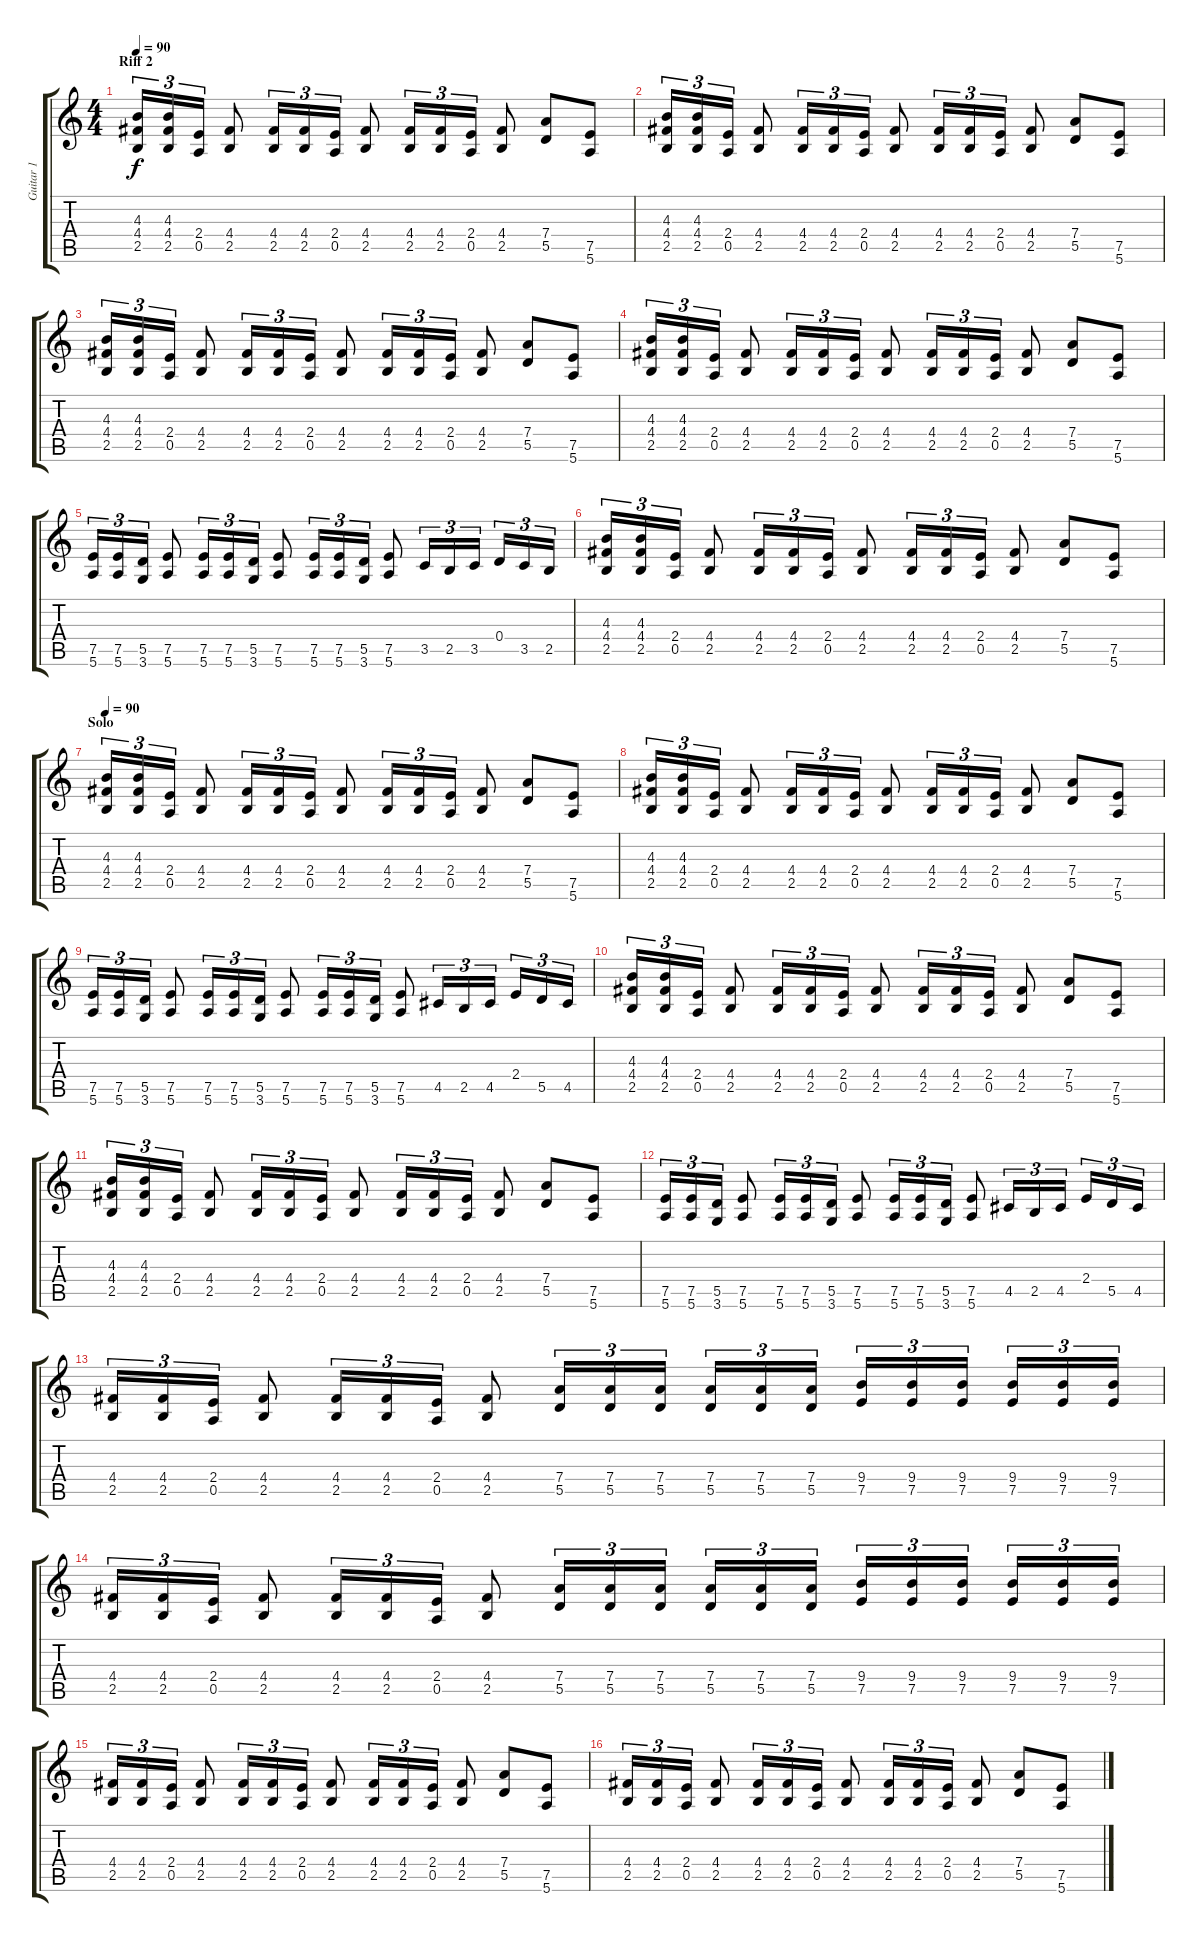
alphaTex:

\track ("Guitar 1 " "Guitar 1 ") {instrument overdrivenguitar}
\staff {score tabs}
\tuning (E4 B3 G3 D3 A2 E2) {hide}
\ts (4 4)
\section ("" "Riff 2")
\tempo 90
\clef g2
\ks c
(4.3 4.4 2.5).16{tu (3 2) dy f} (4.3 4.4 2.5).16{tu (3 2)} (2.4 0.5).16{tu (3 2)} (4.4 2.5).8 (4.4 2.5).16{tu (3 2)} (4.4 2.5).16{tu (3 2)} (2.4 0.5).16{tu (3 2)} (4.4 2.5).8 (4.4 2.5).16{tu (3 2)} (4.4 2.5).16{tu (3 2)} (2.4 0.5).16{tu (3 2)} (4.4 2.5).8 (7.4 5.5).8 (7.5 5.6).8 |
(4.3 4.4 2.5).16{tu (3 2)} (4.3 4.4 2.5).16{tu (3 2)} (2.4 0.5).16{tu (3 2)} (4.4 2.5).8 (4.4 2.5).16{tu (3 2)} (4.4 2.5).16{tu (3 2)} (2.4 0.5).16{tu (3 2)} (4.4 2.5).8 (4.4 2.5).16{tu (3 2)} (4.4 2.5).16{tu (3 2)} (2.4 0.5).16{tu (3 2)} (4.4 2.5).8 (7.4 5.5).8 (7.5 5.6).8 |
(4.3 4.4 2.5).16{tu (3 2)} (4.3 4.4 2.5).16{tu (3 2)} (2.4 0.5).16{tu (3 2)} (4.4 2.5).8 (4.4 2.5).16{tu (3 2)} (4.4 2.5).16{tu (3 2)} (2.4 0.5).16{tu (3 2)} (4.4 2.5).8 (4.4 2.5).16{tu (3 2)} (4.4 2.5).16{tu (3 2)} (2.4 0.5).16{tu (3 2)} (4.4 2.5).8 (7.4 5.5).8 (7.5 5.6).8 |
(4.3 4.4 2.5).16{tu (3 2)} (4.3 4.4 2.5).16{tu (3 2)} (2.4 0.5).16{tu (3 2)} (4.4 2.5).8 (4.4 2.5).16{tu (3 2)} (4.4 2.5).16{tu (3 2)} (2.4 0.5).16{tu (3 2)} (4.4 2.5).8 (4.4 2.5).16{tu (3 2)} (4.4 2.5).16{tu (3 2)} (2.4 0.5).16{tu (3 2)} (4.4 2.5).8 (7.4 5.5).8 (7.5 5.6).8 |
(7.5 5.6).16{tu (3 2)} (7.5 5.6).16{tu (3 2)} (5.5 3.6).16{tu (3 2)} (7.5 5.6).8 (7.5 5.6).16{tu (3 2)} (7.5 5.6).16{tu (3 2)} (5.5 3.6).16{tu (3 2)} (7.5 5.6).8 (7.5 5.6).16{tu (3 2)} (7.5 5.6).16{tu (3 2)} (5.5 3.6).16{tu (3 2)} (7.5 5.6).8 3.5.16{tu (3 2)} 2.5.16{tu (3 2)} 3.5.16{tu (3 2)} 0.4.16{tu (3 2)} 3.5.16{tu (3 2)} 2.5.16{tu (3 2)} |
(4.3 4.4 2.5).16{tu (3 2)} (4.3 4.4 2.5).16{tu (3 2)} (2.4 0.5).16{tu (3 2)} (4.4 2.5).8 (4.4 2.5).16{tu (3 2)} (4.4 2.5).16{tu (3 2)} (2.4 0.5).16{tu (3 2)} (4.4 2.5).8 (4.4 2.5).16{tu (3 2)} (4.4 2.5).16{tu (3 2)} (2.4 0.5).16{tu (3 2)} (4.4 2.5).8 (7.4 5.5).8 (7.5 5.6).8 |
\section ("" "Solo")
\tempo 90
(4.3 4.4 2.5).16{tu (3 2)} (4.3 4.4 2.5).16{tu (3 2)} (2.4 0.5).16{tu (3 2)} (4.4 2.5).8 (4.4 2.5).16{tu (3 2)} (4.4 2.5).16{tu (3 2)} (2.4 0.5).16{tu (3 2)} (4.4 2.5).8 (4.4 2.5).16{tu (3 2)} (4.4 2.5).16{tu (3 2)} (2.4 0.5).16{tu (3 2)} (4.4 2.5).8 (7.4 5.5).8 (7.5 5.6).8 |
(4.3 4.4 2.5).16{tu (3 2)} (4.3 4.4 2.5).16{tu (3 2)} (2.4 0.5).16{tu (3 2)} (4.4 2.5).8 (4.4 2.5).16{tu (3 2)} (4.4 2.5).16{tu (3 2)} (2.4 0.5).16{tu (3 2)} (4.4 2.5).8 (4.4 2.5).16{tu (3 2)} (4.4 2.5).16{tu (3 2)} (2.4 0.5).16{tu (3 2)} (4.4 2.5).8 (7.4 5.5).8 (7.5 5.6).8 |
(7.5 5.6).16{tu (3 2)} (7.5 5.6).16{tu (3 2)} (5.5 3.6).16{tu (3 2)} (7.5 5.6).8 (7.5 5.6).16{tu (3 2)} (7.5 5.6).16{tu (3 2)} (5.5 3.6).16{tu (3 2)} (7.5 5.6).8 (7.5 5.6).16{tu (3 2)} (7.5 5.6).16{tu (3 2)} (5.5 3.6).16{tu (3 2)} (7.5 5.6).8 4.5.16{tu (3 2)} 2.5.16{tu (3 2)} 4.5.16{tu (3 2)} 2.4.16{tu (3 2)} 5.5.16{tu (3 2)} 4.5.16{tu (3 2)} |
(4.3 4.4 2.5).16{tu (3 2)} (4.3 4.4 2.5).16{tu (3 2)} (2.4 0.5).16{tu (3 2)} (4.4 2.5).8 (4.4 2.5).16{tu (3 2)} (4.4 2.5).16{tu (3 2)} (2.4 0.5).16{tu (3 2)} (4.4 2.5).8 (4.4 2.5).16{tu (3 2)} (4.4 2.5).16{tu (3 2)} (2.4 0.5).16{tu (3 2)} (4.4 2.5).8 (7.4 5.5).8 (7.5 5.6).8 |
(4.3 4.4 2.5).16{tu (3 2)} (4.3 4.4 2.5).16{tu (3 2)} (2.4 0.5).16{tu (3 2)} (4.4 2.5).8 (4.4 2.5).16{tu (3 2)} (4.4 2.5).16{tu (3 2)} (2.4 0.5).16{tu (3 2)} (4.4 2.5).8 (4.4 2.5).16{tu (3 2)} (4.4 2.5).16{tu (3 2)} (2.4 0.5).16{tu (3 2)} (4.4 2.5).8 (7.4 5.5).8 (7.5 5.6).8 |
(7.5 5.6).16{tu (3 2)} (7.5 5.6).16{tu (3 2)} (5.5 3.6).16{tu (3 2)} (7.5 5.6).8 (7.5 5.6).16{tu (3 2)} (7.5 5.6).16{tu (3 2)} (5.5 3.6).16{tu (3 2)} (7.5 5.6).8 (7.5 5.6).16{tu (3 2)} (7.5 5.6).16{tu (3 2)} (5.5 3.6).16{tu (3 2)} (7.5 5.6).8 4.5.16{tu (3 2)} 2.5.16{tu (3 2)} 4.5.16{tu (3 2)} 2.4.16{tu (3 2)} 5.5.16{tu (3 2)} 4.5.16{tu (3 2)} |
(4.4 2.5).16{tu (3 2)} (4.4 2.5).16{tu (3 2)} (2.4 0.5).16{tu (3 2)} (4.4 2.5).8 (4.4 2.5).16{tu (3 2)} (4.4 2.5).16{tu (3 2)} (2.4 0.5).16{tu (3 2)} (4.4 2.5).8 (7.4 5.5).16{tu (3 2)} (7.4 5.5).16{tu (3 2)} (7.4 5.5).16{tu (3 2)} (7.4 5.5).16{tu (3 2)} (7.4 5.5).16{tu (3 2)} (7.4 5.5).16{tu (3 2)} (9.4 7.5).16{tu (3 2)} (9.4 7.5).16{tu (3 2)} (9.4 7.5).16{tu (3 2)} (9.4 7.5).16{tu (3 2)} (9.4 7.5).16{tu (3 2)} (9.4 7.5).16{tu (3 2)} |
(4.4 2.5).16{tu (3 2)} (4.4 2.5).16{tu (3 2)} (2.4 0.5).16{tu (3 2)} (4.4 2.5).8 (4.4 2.5).16{tu (3 2)} (4.4 2.5).16{tu (3 2)} (2.4 0.5).16{tu (3 2)} (4.4 2.5).8 (7.4 5.5).16{tu (3 2)} (7.4 5.5).16{tu (3 2)} (7.4 5.5).16{tu (3 2)} (7.4 5.5).16{tu (3 2)} (7.4 5.5).16{tu (3 2)} (7.4 5.5).16{tu (3 2)} (9.4 7.5).16{tu (3 2)} (9.4 7.5).16{tu (3 2)} (9.4 7.5).16{tu (3 2)} (9.4 7.5).16{tu (3 2)} (9.4 7.5).16{tu (3 2)} (9.4 7.5).16{tu (3 2)} |
(4.4 2.5).16{tu (3 2) volume 15} (4.4 2.5).16{tu (3 2)} (2.4 0.5).16{tu (3 2)} (4.4 2.5).8 (4.4 2.5).16{tu (3 2)} (4.4 2.5).16{tu (3 2)} (2.4 0.5).16{tu (3 2)} (4.4 2.5).8 (4.4 2.5).16{tu (3 2)} (4.4 2.5).16{tu (3 2)} (2.4 0.5).16{tu (3 2)} (4.4 2.5).8 (7.4 5.5).8 (7.5 5.6).8 |
(4.4 2.5).16{tu (3 2)} (4.4 2.5).16{tu (3 2)} (2.4 0.5).16{tu (3 2)} (4.4 2.5).8 (4.4 2.5).16{tu (3 2)} (4.4 2.5).16{tu (3 2)} (2.4 0.5).16{tu (3 2)} (4.4 2.5).8 (4.4 2.5).16{tu (3 2)} (4.4 2.5).16{tu (3 2)} (2.4 0.5).16{tu (3 2)} (4.4 2.5).8 (7.4 5.5).8 (7.5 5.6).8
